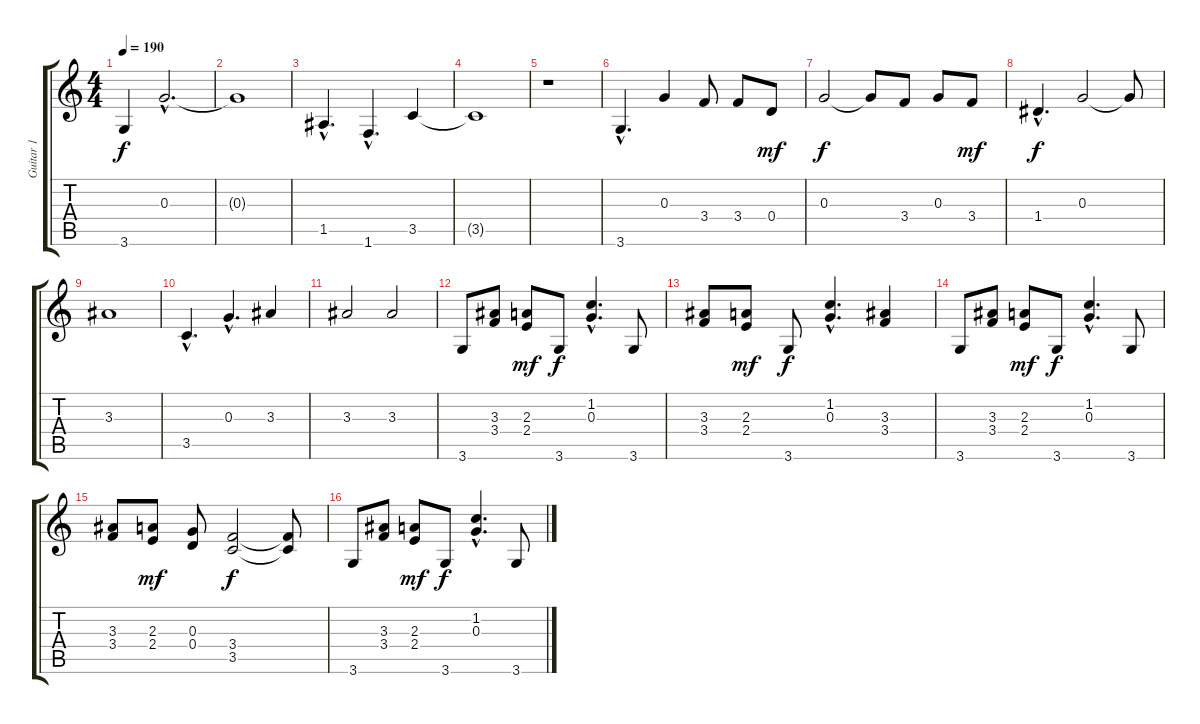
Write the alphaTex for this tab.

\track ("Guitar 1" "Guitar 1") {instrument overdrivenguitar}
\staff {score tabs}
\tuning (E4 B3 G3 D3 A2 E2) {hide}
\ts (4 4)
\tempo 190
\clef g2
\ks c
3.6.4{dy f} 0.3{hac}.2{d} |
0.3{t}.1 |
1.5{hac}.4{d} 1.6{hac}.4{d} 3.5.4 |
3.5{t}.1 |
r.1 |
3.6{hac}.4{d} 0.3.4 3.4.8 3.4.8 0.4.8{dy mf} |
0.3.2{dy f} 0.3{t}.8 3.4.8 0.3.8 3.4.8{dy mf} |
1.4{hac}.4{d dy f} 0.3.2 0.3{t}.8 |
3.3.1 |
3.5{hac}.4{d} 0.3{hac}.4{d} 3.3.4 |
3.3.2 3.3.2 |
3.6.8 (3.3 3.4).8 (2.3 2.4).8{dy mf} 3.6.8{dy f} (1.2{hac} 0.3{hac}).4{d} 3.6.8 |
(3.3 3.4).8 (2.3 2.4).8{dy mf} 3.6.8{dy f} (1.2{hac} 0.3{hac}).4{d} (3.3 3.4).4 |
3.6.8 (3.3 3.4).8 (2.3 2.4).8{dy mf} 3.6.8{dy f} (1.2{hac} 0.3{hac}).4{d} 3.6.8 |
(3.3 3.4).8 (2.3 2.4).8{dy mf} (0.3 0.4).8 (3.4 3.5).2{dy f} (3.4{t} 3.5{t}).8 |
3.6.8 (3.3 3.4).8 (2.3 2.4).8{dy mf} 3.6.8{dy f} (1.2{hac} 0.3{hac}).4{d} 3.6.8
